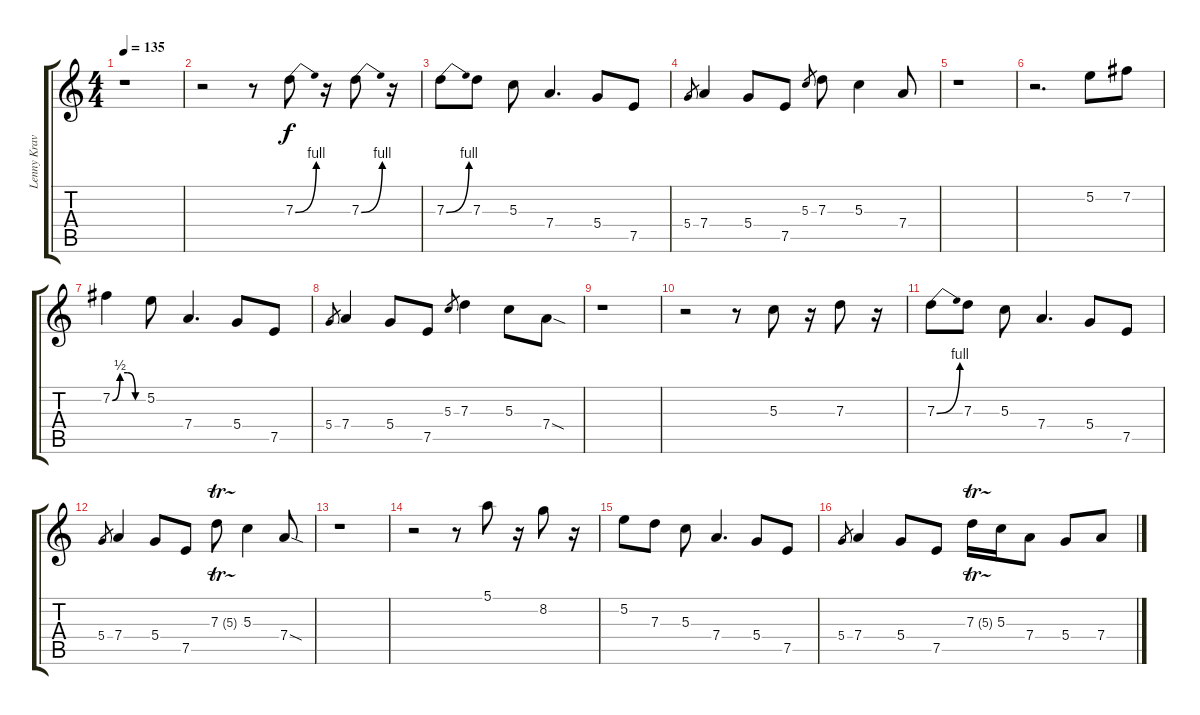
\track ("Lenny Kravitz (lead)" "Lenny Krav") {instrument distortionguitar}
\staff {score tabs}
\tuning (E4 B3 G3 D3 A2 D2) {hide}
\ts (4 4)
\tempo 135
\clef g2
\ks c
r.1{dy f} |
r.2 r.8 7.3{be (bend 0 0 60 4)}.8 r.16 7.3{be (bend 0 0 60 4)}.8 r.16 |
7.3{be (bend 0 0 60 4)}.8 7.3.8 5.3.8 7.4.4{d} 5.4.8 7.5.8 |
5.4.8{gr} 7.4.4 5.4.8 7.5.8 5.3.8{gr} 7.3.8 5.3.4 7.4.8 |
r.1 |
r.2{d} 5.2.8 7.2.8 |
7.2{be (custom 0 0 15 2 30 2 45 0 60 0)}.4 5.2.8 7.4.4{d} 5.4.8 7.5.8 |
5.4.8{gr} 7.4.4 5.4.8 7.5.8 5.3.8{gr} 7.3.4 5.3.8 7.4{sod}.8 |
r.1 |
r.2 r.8 5.3.8 r.16 7.3.8 r.16 |
7.3{be (bend 0 0 60 4)}.8 7.3.8 5.3.8 7.4.4{d} 5.4.8 7.5.8 |
5.4.8{gr} 7.4.4 5.4.8 7.5.8 7.3{tr (5 32)}.8 5.3.4 7.4{sod}.8 |
r.1 |
r.2 r.8 5.1.8 r.16 8.2.8 r.16 |
5.2.8 7.3.8 5.3.8 7.4.4{d} 5.4.8 7.5.8 |
5.4.8{gr} 7.4.4 5.4.8 7.5.8 7.3{tr (5 32)}.16 5.3.16 7.4.8 5.4.8 7.4.8
